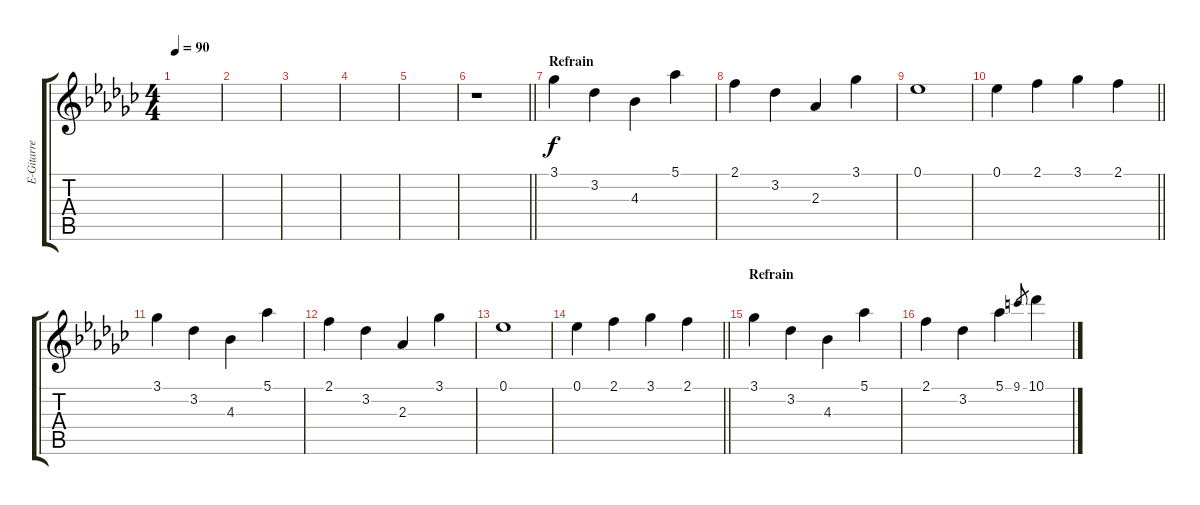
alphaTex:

\track ("E-Gitarre #1" "E-Gitarre ") {instrument electricguitarclean}
\staff {score tabs}
\tuning (Eb4 Bb3 Gb3 Db3 Ab2 Eb2) {hide}
\ts (4 4)
\tempo 90
\clef g2
\ks ebminor
|
|
|
|
|
\barLineRight lightlight
r.1 |
\section ("" "Refrain")
3.1.4 3.2.4 4.3.4 5.1.4 |
2.1.4 3.2.4 2.3.4 3.1.4 |
0.1.1 |
\barLineRight lightlight
0.1.4 2.1.4 3.1.4 2.1.4 |
3.1.4 3.2.4 4.3.4 5.1.4 |
2.1.4 3.2.4 2.3.4 3.1.4 |
0.1.1 |
\barLineRight lightlight
0.1.4 2.1.4 3.1.4 2.1.4 |
\section ("" "Refrain")
3.1.4 3.2.4 4.3.4 5.1.4 |
2.1.4 3.2.4 5.1.4 9.1.8{gr} 10.1.4
